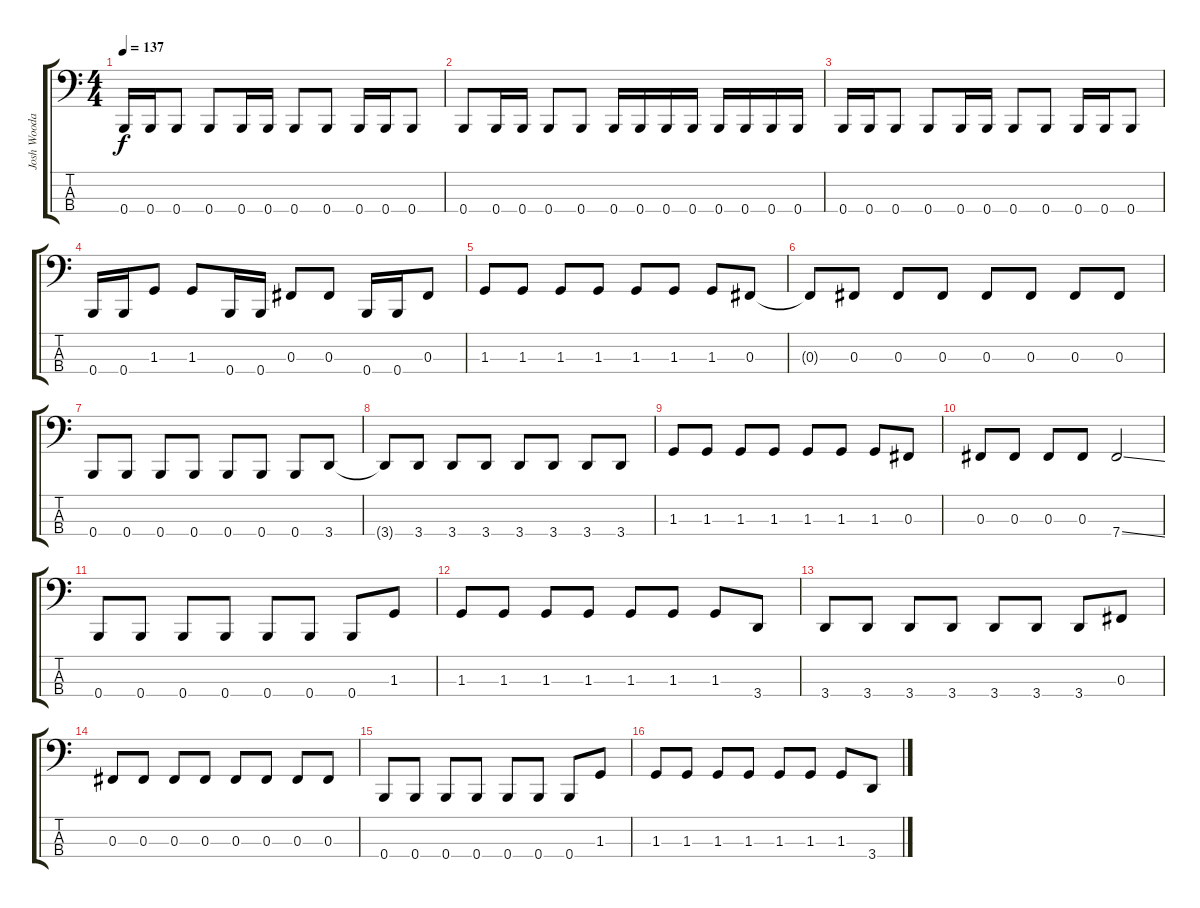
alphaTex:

\track ("Josh Woodard / Bass" "Josh Wooda") {instrument electricbasspick}
\staff {score tabs}
\tuning (E2 B1 Gb1 B0) {hide}
\ts (4 4)
\tempo 137
\clef f4
\ks c
0.4.16{dy f} 0.4.16 0.4.8 0.4.8 0.4.16 0.4.16 0.4.8 0.4.8 0.4.16 0.4.16 0.4.8 |
0.4.8 0.4.16 0.4.16 0.4.8 0.4.8 0.4.16 0.4.16 0.4.16 0.4.16 0.4.16 0.4.16 0.4.16 0.4.16 |
0.4.16 0.4.16 0.4.8 0.4.8 0.4.16 0.4.16 0.4.8 0.4.8 0.4.16 0.4.16 0.4.8 |
0.4.16 0.4.16 1.3.8 1.3.8 0.4.16 0.4.16 0.3.8 0.3.8 0.4.16 0.4.16 0.3.8 |
1.3.8 1.3.8 1.3.8 1.3.8 1.3.8 1.3.8 1.3.8 0.3.8 |
0.3{t}.8 0.3.8 0.3.8 0.3.8 0.3.8 0.3.8 0.3.8 0.3.8 |
0.4.8 0.4.8 0.4.8 0.4.8 0.4.8 0.4.8 0.4.8 3.4.8 |
3.4{t}.8 3.4.8 3.4.8 3.4.8 3.4.8 3.4.8 3.4.8 3.4.8 |
1.3.8 1.3.8 1.3.8 1.3.8 1.3.8 1.3.8 1.3.8 0.3.8 |
0.3.8 0.3.8 0.3.8 0.3.8 7.4{ss}.2 |
0.4.8 0.4.8 0.4.8 0.4.8 0.4.8 0.4.8 0.4.8 1.3.8 |
1.3.8 1.3.8 1.3.8 1.3.8 1.3.8 1.3.8 1.3.8 3.4.8 |
3.4.8 3.4.8 3.4.8 3.4.8 3.4.8 3.4.8 3.4.8 0.3.8 |
0.3.8 0.3.8 0.3.8 0.3.8 0.3.8 0.3.8 0.3.8 0.3.8 |
0.4.8 0.4.8 0.4.8 0.4.8 0.4.8 0.4.8 0.4.8 1.3.8 |
1.3.8 1.3.8 1.3.8 1.3.8 1.3.8 1.3.8 1.3.8 3.4.8
